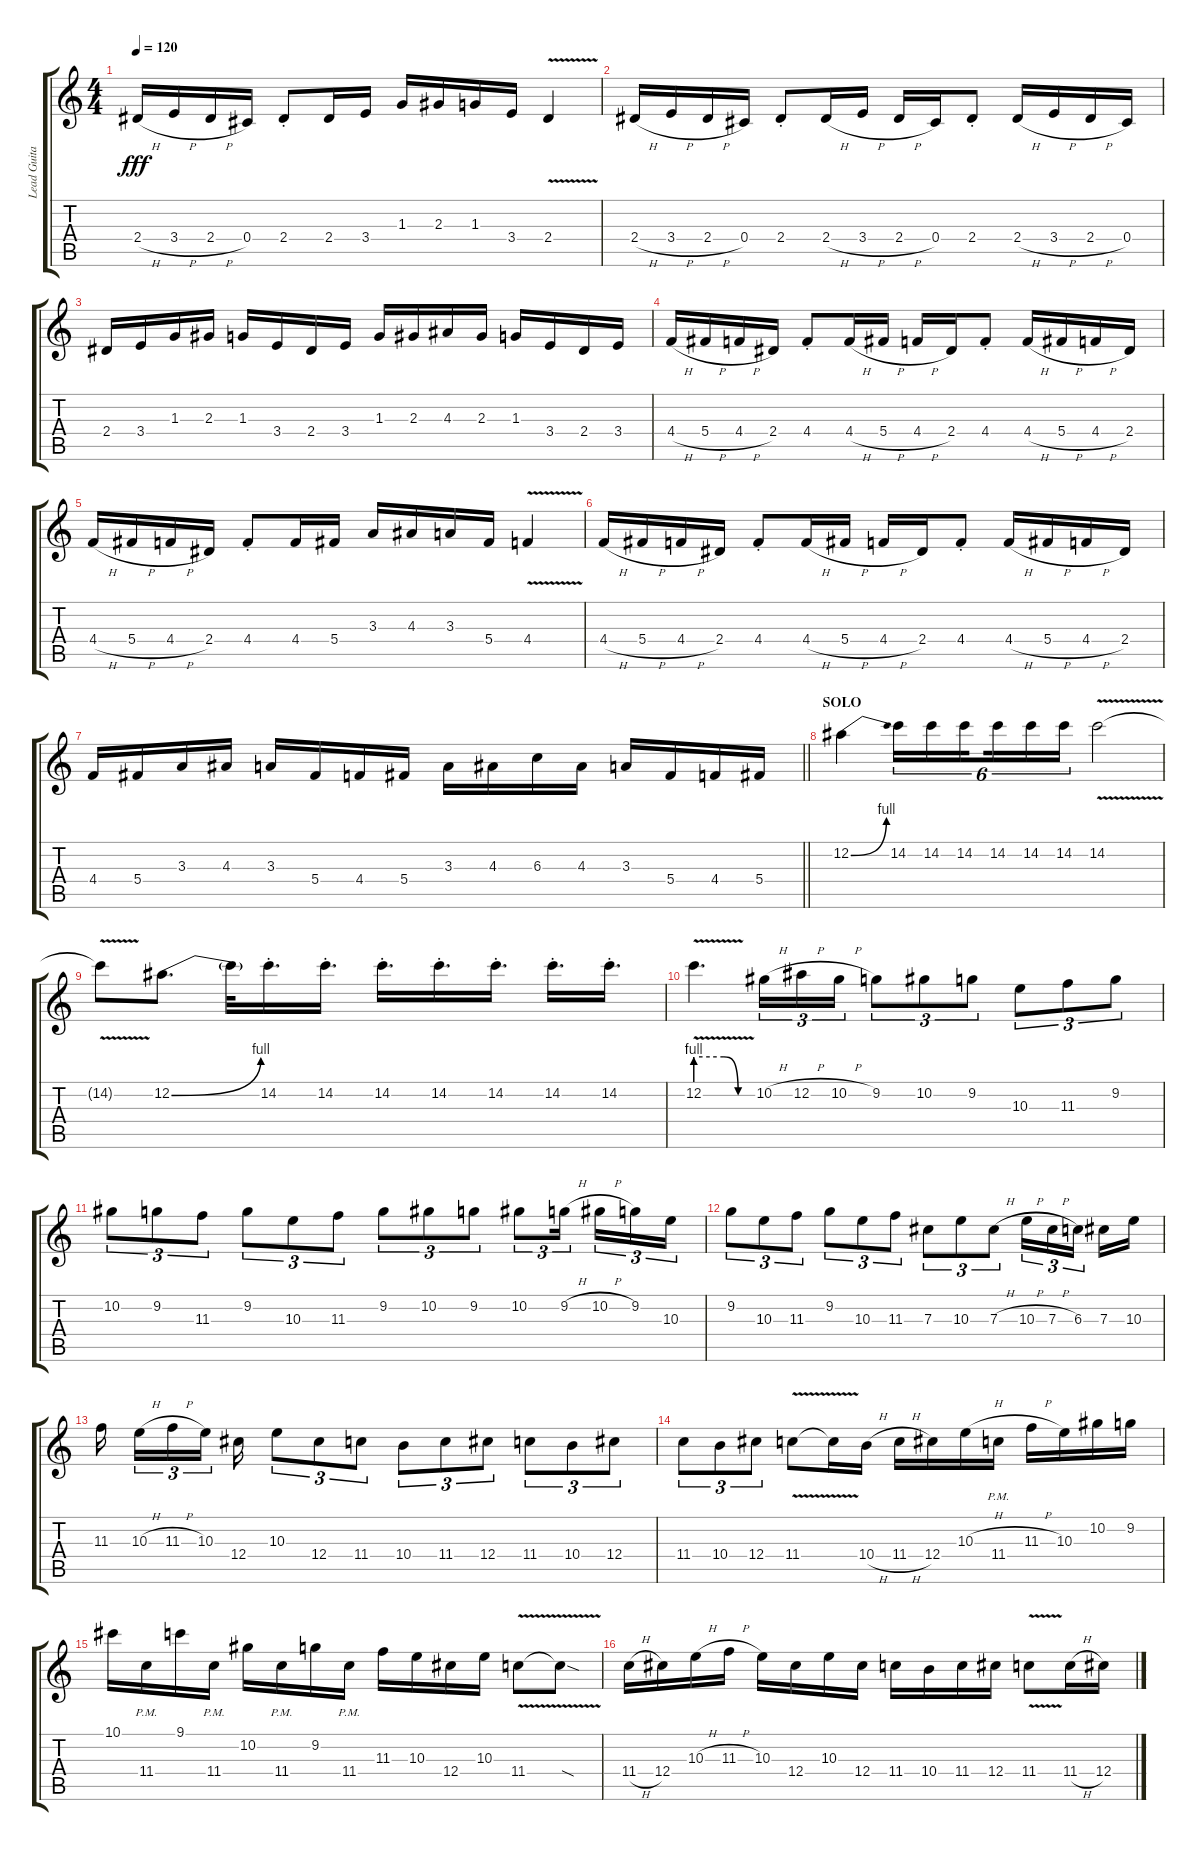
\track ("Lead Guitar" "Lead Guita") {instrument overdrivenguitar}
\staff {score tabs}
\tuning (Eb4 Bb3 Gb3 Db3 Ab2 Eb2) {hide}
\ts (4 4)
\tempo 120
\clef g2
\ks c
2.4{h}.16{dy fff} 3.4{h}.16 2.4{h}.16 0.4.16 2.4{st}.8 2.4.16 3.4.16 1.3.16 2.3.16 1.3.16 3.4.16 2.4{v}.4 |
2.4{h}.16 3.4{h}.16 2.4{h}.16 0.4.16 2.4{st}.8 2.4{h}.16 3.4{h}.16 2.4{h}.16 0.4.16 2.4{st}.8 2.4{h}.16 3.4{h}.16 2.4{h}.16 0.4.16 |
2.4.16 3.4.16 1.3.16 2.3.16 1.3.16 3.4.16 2.4.16 3.4.16 1.3.16 2.3.16 4.3.16 2.3.16 1.3.16 3.4.16 2.4.16 3.4.16 |
4.4{h}.16 5.4{h}.16 4.4{h}.16 2.4.16 4.4{st}.8 4.4{h}.16 5.4{h}.16 4.4{h}.16 2.4.16 4.4{st}.8 4.4{h}.16 5.4{h}.16 4.4{h}.16 2.4.16 |
4.4{h}.16 5.4{h}.16 4.4{h}.16 2.4.16 4.4{st}.8 4.4.16 5.4.16 3.3.16 4.3.16 3.3.16 5.4.16 4.4{v}.4 |
4.4{h}.16 5.4{h}.16 4.4{h}.16 2.4.16 4.4{st}.8 4.4{h}.16 5.4{h}.16 4.4{h}.16 2.4.16 4.4{st}.8 4.4{h}.16 5.4{h}.16 4.4{h}.16 2.4.16 |
\barLineRight lightlight
4.4.16 5.4.16 3.3.16 4.3.16 3.3.16 5.4.16 4.4.16 5.4.16 3.3.16 4.3.16 6.3.16 4.3.16 3.3.16 5.4.16 4.4.16 5.4.16 |
\section ("" "SOLO")
12.2{be (bend 0 0 60 4)}.4 14.2.16{tu (6 4)} 14.2.16{tu (6 4)} 14.2.16{tu (6 4) beam splitsecondary} 14.2.16{tu (6 4)} 14.2.16{tu (6 4)} 14.2.16{tu (6 4)} 14.2{v}.2 |
14.2{t}.8 12.2{be (bend 0 0 60 4)}.8{d} 12.2{t}.32 14.2{st}.16{d} 14.2{st}.16{d} 14.2{st}.16{d} 14.2{st}.16{d} 14.2{st}.16{d} 14.2{st}.16{d} 14.2{st}.16{d} |
12.2{be (custom 0 4 15 4 30 4 45 0 60 0) v}.4{d} 10.2{h}.16{tu (3 2)} 12.2{h}.16{tu (3 2)} 10.2{h}.16{tu (3 2)} 9.2.8{tu (3 2)} 10.2.8{tu (3 2)} 9.2.8{tu (3 2)} 10.3.8{tu (3 2)} 11.3.8{tu (3 2)} 9.2.8{tu (3 2)} |
10.2.8{tu (3 2)} 9.2.8{tu (3 2)} 11.3.8{tu (3 2)} 9.2.8{tu (3 2)} 10.3.8{tu (3 2)} 11.3.8{tu (3 2)} 9.2.8{tu (3 2)} 10.2.8{tu (3 2)} 9.2.8{tu (3 2)} 10.2.8{tu (3 2)} 9.2{h}.16{tu (3 2) beam splitsecondary} 10.2{h}.16{tu (3 2)} 9.2.16{tu (3 2)} 10.3.16{tu (3 2)} |
9.2.8{tu (3 2)} 10.3.8{tu (3 2)} 11.3.8{tu (3 2)} 9.2.8{tu (3 2)} 10.3.8{tu (3 2)} 11.3.8{tu (3 2)} 7.3.8{tu (3 2)} 10.3.8{tu (3 2)} 7.3{h}.8{tu (3 2)} 10.3{h}.16{tu (3 2)} 7.3{h}.16{tu (3 2)} 6.3.16{tu (3 2) beam splitsecondary} 7.3.16 10.3.16 |
11.3.16{beam splitsecondary} 10.3{h}.16{tu (3 2)} 11.3{h}.16{tu (3 2)} 10.3.16{tu (3 2) beam splitsecondary} 12.4.16 10.3.8{tu (3 2)} 12.4.8{tu (3 2)} 11.4.8{tu (3 2)} 10.4.8{tu (3 2)} 11.4.8{tu (3 2)} 12.4.8{tu (3 2)} 11.4.8{tu (3 2)} 10.4.8{tu (3 2)} 12.4.8{tu (3 2)} |
11.4.8{tu (3 2)} 10.4.8{tu (3 2)} 12.4.8{tu (3 2)} 11.4{v}.8 11.4{t}.16 10.4{h}.16 11.4{h}.16 12.4.16 10.3{h}.16 11.4{pm}.16 11.3{h}.16 10.3.16 10.2.16 9.2.16 |
10.1.16 11.4{pm}.16 9.1.16 11.4{pm}.16 10.2.16 11.4{pm}.16 9.2.16 11.4{pm}.16 11.3.16 10.3.16 12.4.16 10.3.16 11.4{v}.8 11.4{sod t}.8 |
11.4{h}.16 12.4.16 10.3{h}.16 11.3{h}.16 10.3.16 12.4.16 10.3.16 12.4.16 11.4.16 10.4.16 11.4.16 12.4.16 11.4{v}.8 11.4{h}.16 12.4.16
